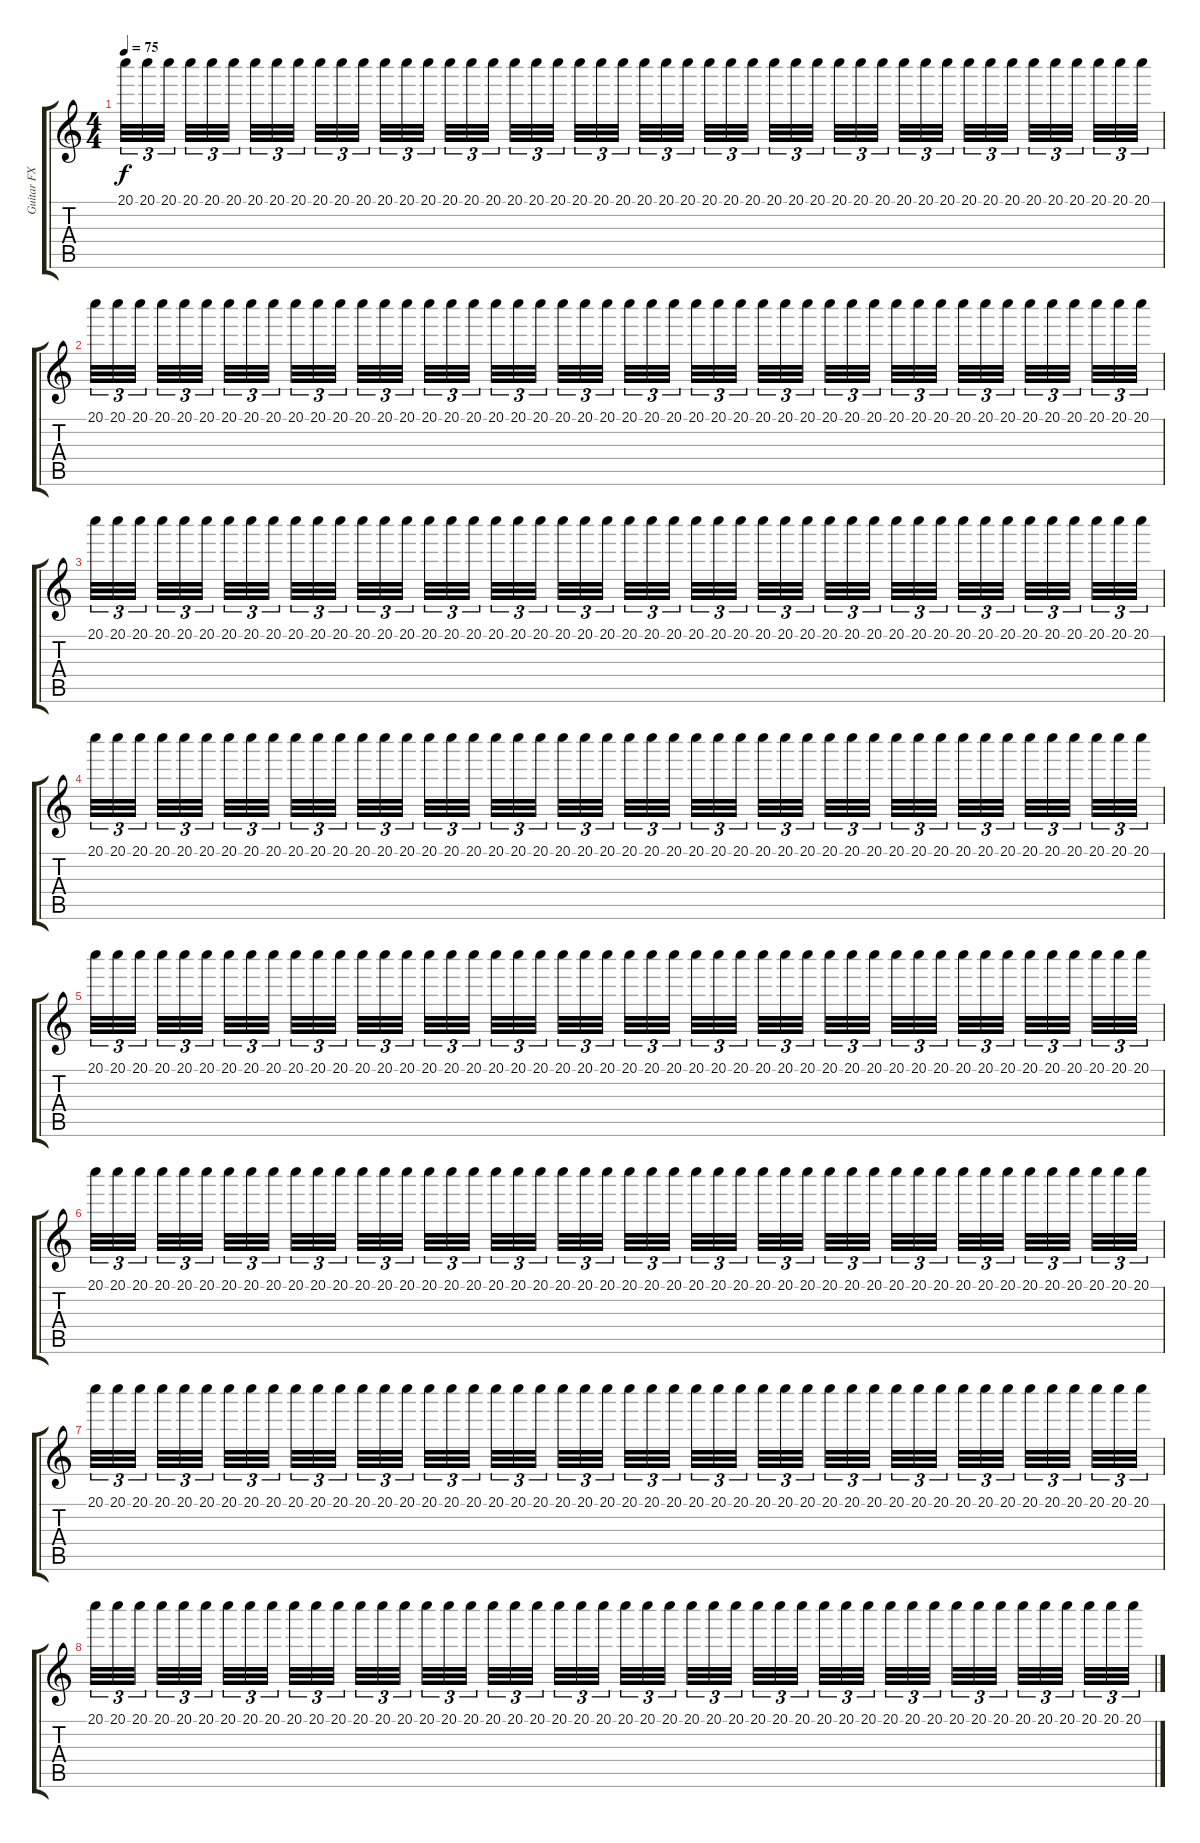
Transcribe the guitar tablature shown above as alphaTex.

\track ("Guitar FX 1" "Guitar FX ") {instrument overdrivenguitar}
\staff {score tabs}
\tuning (E4 B3 G3 D3 A2 E2) {hide}
\ts (4 4)
\tempo 75
\clef g2
\ks c
20.1.32{tu (3 2) dy f} 20.1.32{tu (3 2)} 20.1.32{tu (3 2)} 20.1.32{tu (3 2)} 20.1.32{tu (3 2)} 20.1.32{tu (3 2)} 20.1.32{tu (3 2)} 20.1.32{tu (3 2)} 20.1.32{tu (3 2)} 20.1.32{tu (3 2)} 20.1.32{tu (3 2)} 20.1.32{tu (3 2)} 20.1.32{tu (3 2)} 20.1.32{tu (3 2)} 20.1.32{tu (3 2)} 20.1.32{tu (3 2)} 20.1.32{tu (3 2)} 20.1.32{tu (3 2)} 20.1.32{tu (3 2)} 20.1.32{tu (3 2)} 20.1.32{tu (3 2)} 20.1.32{tu (3 2)} 20.1.32{tu (3 2)} 20.1.32{tu (3 2)} 20.1.32{tu (3 2)} 20.1.32{tu (3 2)} 20.1.32{tu (3 2)} 20.1.32{tu (3 2)} 20.1.32{tu (3 2)} 20.1.32{tu (3 2)} 20.1.32{tu (3 2)} 20.1.32{tu (3 2)} 20.1.32{tu (3 2)} 20.1.32{tu (3 2)} 20.1.32{tu (3 2)} 20.1.32{tu (3 2)} 20.1.32{tu (3 2)} 20.1.32{tu (3 2)} 20.1.32{tu (3 2)} 20.1.32{tu (3 2)} 20.1.32{tu (3 2)} 20.1.32{tu (3 2)} 20.1.32{tu (3 2)} 20.1.32{tu (3 2)} 20.1.32{tu (3 2)} 20.1.32{tu (3 2)} 20.1.32{tu (3 2)} 20.1.32{tu (3 2)} |
20.1.32{tu (3 2)} 20.1.32{tu (3 2)} 20.1.32{tu (3 2)} 20.1.32{tu (3 2)} 20.1.32{tu (3 2)} 20.1.32{tu (3 2)} 20.1.32{tu (3 2)} 20.1.32{tu (3 2)} 20.1.32{tu (3 2)} 20.1.32{tu (3 2)} 20.1.32{tu (3 2)} 20.1.32{tu (3 2)} 20.1.32{tu (3 2)} 20.1.32{tu (3 2)} 20.1.32{tu (3 2)} 20.1.32{tu (3 2)} 20.1.32{tu (3 2)} 20.1.32{tu (3 2)} 20.1.32{tu (3 2)} 20.1.32{tu (3 2)} 20.1.32{tu (3 2)} 20.1.32{tu (3 2)} 20.1.32{tu (3 2)} 20.1.32{tu (3 2)} 20.1.32{tu (3 2)} 20.1.32{tu (3 2)} 20.1.32{tu (3 2)} 20.1.32{tu (3 2)} 20.1.32{tu (3 2)} 20.1.32{tu (3 2)} 20.1.32{tu (3 2)} 20.1.32{tu (3 2)} 20.1.32{tu (3 2)} 20.1.32{tu (3 2)} 20.1.32{tu (3 2)} 20.1.32{tu (3 2)} 20.1.32{tu (3 2)} 20.1.32{tu (3 2)} 20.1.32{tu (3 2)} 20.1.32{tu (3 2)} 20.1.32{tu (3 2)} 20.1.32{tu (3 2)} 20.1.32{tu (3 2)} 20.1.32{tu (3 2)} 20.1.32{tu (3 2)} 20.1.32{tu (3 2)} 20.1.32{tu (3 2)} 20.1.32{tu (3 2)} |
20.1.32{tu (3 2)} 20.1.32{tu (3 2)} 20.1.32{tu (3 2)} 20.1.32{tu (3 2)} 20.1.32{tu (3 2)} 20.1.32{tu (3 2)} 20.1.32{tu (3 2)} 20.1.32{tu (3 2)} 20.1.32{tu (3 2)} 20.1.32{tu (3 2)} 20.1.32{tu (3 2)} 20.1.32{tu (3 2)} 20.1.32{tu (3 2)} 20.1.32{tu (3 2)} 20.1.32{tu (3 2)} 20.1.32{tu (3 2)} 20.1.32{tu (3 2)} 20.1.32{tu (3 2)} 20.1.32{tu (3 2)} 20.1.32{tu (3 2)} 20.1.32{tu (3 2)} 20.1.32{tu (3 2)} 20.1.32{tu (3 2)} 20.1.32{tu (3 2)} 20.1.32{tu (3 2)} 20.1.32{tu (3 2)} 20.1.32{tu (3 2)} 20.1.32{tu (3 2)} 20.1.32{tu (3 2)} 20.1.32{tu (3 2)} 20.1.32{tu (3 2)} 20.1.32{tu (3 2)} 20.1.32{tu (3 2)} 20.1.32{tu (3 2)} 20.1.32{tu (3 2)} 20.1.32{tu (3 2)} 20.1.32{tu (3 2)} 20.1.32{tu (3 2)} 20.1.32{tu (3 2)} 20.1.32{tu (3 2)} 20.1.32{tu (3 2)} 20.1.32{tu (3 2)} 20.1.32{tu (3 2)} 20.1.32{tu (3 2)} 20.1.32{tu (3 2)} 20.1.32{tu (3 2)} 20.1.32{tu (3 2)} 20.1.32{tu (3 2)} |
20.1.32{tu (3 2)} 20.1.32{tu (3 2)} 20.1.32{tu (3 2)} 20.1.32{tu (3 2)} 20.1.32{tu (3 2)} 20.1.32{tu (3 2)} 20.1.32{tu (3 2)} 20.1.32{tu (3 2)} 20.1.32{tu (3 2)} 20.1.32{tu (3 2)} 20.1.32{tu (3 2)} 20.1.32{tu (3 2)} 20.1.32{tu (3 2)} 20.1.32{tu (3 2)} 20.1.32{tu (3 2)} 20.1.32{tu (3 2)} 20.1.32{tu (3 2)} 20.1.32{tu (3 2)} 20.1.32{tu (3 2)} 20.1.32{tu (3 2)} 20.1.32{tu (3 2)} 20.1.32{tu (3 2)} 20.1.32{tu (3 2)} 20.1.32{tu (3 2)} 20.1.32{tu (3 2)} 20.1.32{tu (3 2)} 20.1.32{tu (3 2)} 20.1.32{tu (3 2)} 20.1.32{tu (3 2)} 20.1.32{tu (3 2)} 20.1.32{tu (3 2)} 20.1.32{tu (3 2)} 20.1.32{tu (3 2)} 20.1.32{tu (3 2)} 20.1.32{tu (3 2)} 20.1.32{tu (3 2)} 20.1.32{tu (3 2)} 20.1.32{tu (3 2)} 20.1.32{tu (3 2)} 20.1.32{tu (3 2)} 20.1.32{tu (3 2)} 20.1.32{tu (3 2)} 20.1.32{tu (3 2)} 20.1.32{tu (3 2)} 20.1.32{tu (3 2)} 20.1.32{tu (3 2)} 20.1.32{tu (3 2)} 20.1.32{tu (3 2)} |
20.1.32{tu (3 2)} 20.1.32{tu (3 2)} 20.1.32{tu (3 2)} 20.1.32{tu (3 2)} 20.1.32{tu (3 2)} 20.1.32{tu (3 2)} 20.1.32{tu (3 2)} 20.1.32{tu (3 2)} 20.1.32{tu (3 2)} 20.1.32{tu (3 2)} 20.1.32{tu (3 2)} 20.1.32{tu (3 2)} 20.1.32{tu (3 2)} 20.1.32{tu (3 2)} 20.1.32{tu (3 2)} 20.1.32{tu (3 2)} 20.1.32{tu (3 2)} 20.1.32{tu (3 2)} 20.1.32{tu (3 2)} 20.1.32{tu (3 2)} 20.1.32{tu (3 2)} 20.1.32{tu (3 2)} 20.1.32{tu (3 2)} 20.1.32{tu (3 2)} 20.1.32{tu (3 2)} 20.1.32{tu (3 2)} 20.1.32{tu (3 2)} 20.1.32{tu (3 2)} 20.1.32{tu (3 2)} 20.1.32{tu (3 2)} 20.1.32{tu (3 2)} 20.1.32{tu (3 2)} 20.1.32{tu (3 2)} 20.1.32{tu (3 2)} 20.1.32{tu (3 2)} 20.1.32{tu (3 2)} 20.1.32{tu (3 2)} 20.1.32{tu (3 2)} 20.1.32{tu (3 2)} 20.1.32{tu (3 2)} 20.1.32{tu (3 2)} 20.1.32{tu (3 2)} 20.1.32{tu (3 2)} 20.1.32{tu (3 2)} 20.1.32{tu (3 2)} 20.1.32{tu (3 2)} 20.1.32{tu (3 2)} 20.1.32{tu (3 2)} |
20.1.32{tu (3 2)} 20.1.32{tu (3 2)} 20.1.32{tu (3 2)} 20.1.32{tu (3 2)} 20.1.32{tu (3 2)} 20.1.32{tu (3 2)} 20.1.32{tu (3 2)} 20.1.32{tu (3 2)} 20.1.32{tu (3 2)} 20.1.32{tu (3 2)} 20.1.32{tu (3 2)} 20.1.32{tu (3 2)} 20.1.32{tu (3 2)} 20.1.32{tu (3 2)} 20.1.32{tu (3 2)} 20.1.32{tu (3 2)} 20.1.32{tu (3 2)} 20.1.32{tu (3 2)} 20.1.32{tu (3 2)} 20.1.32{tu (3 2)} 20.1.32{tu (3 2)} 20.1.32{tu (3 2)} 20.1.32{tu (3 2)} 20.1.32{tu (3 2)} 20.1.32{tu (3 2)} 20.1.32{tu (3 2)} 20.1.32{tu (3 2)} 20.1.32{tu (3 2)} 20.1.32{tu (3 2)} 20.1.32{tu (3 2)} 20.1.32{tu (3 2)} 20.1.32{tu (3 2)} 20.1.32{tu (3 2)} 20.1.32{tu (3 2)} 20.1.32{tu (3 2)} 20.1.32{tu (3 2)} 20.1.32{tu (3 2)} 20.1.32{tu (3 2)} 20.1.32{tu (3 2)} 20.1.32{tu (3 2)} 20.1.32{tu (3 2)} 20.1.32{tu (3 2)} 20.1.32{tu (3 2)} 20.1.32{tu (3 2)} 20.1.32{tu (3 2)} 20.1.32{tu (3 2)} 20.1.32{tu (3 2)} 20.1.32{tu (3 2)} |
20.1.32{tu (3 2)} 20.1.32{tu (3 2)} 20.1.32{tu (3 2)} 20.1.32{tu (3 2)} 20.1.32{tu (3 2)} 20.1.32{tu (3 2)} 20.1.32{tu (3 2)} 20.1.32{tu (3 2)} 20.1.32{tu (3 2)} 20.1.32{tu (3 2)} 20.1.32{tu (3 2)} 20.1.32{tu (3 2)} 20.1.32{tu (3 2)} 20.1.32{tu (3 2)} 20.1.32{tu (3 2)} 20.1.32{tu (3 2)} 20.1.32{tu (3 2)} 20.1.32{tu (3 2)} 20.1.32{tu (3 2)} 20.1.32{tu (3 2)} 20.1.32{tu (3 2)} 20.1.32{tu (3 2)} 20.1.32{tu (3 2)} 20.1.32{tu (3 2)} 20.1.32{tu (3 2)} 20.1.32{tu (3 2)} 20.1.32{tu (3 2)} 20.1.32{tu (3 2)} 20.1.32{tu (3 2)} 20.1.32{tu (3 2)} 20.1.32{tu (3 2)} 20.1.32{tu (3 2)} 20.1.32{tu (3 2)} 20.1.32{tu (3 2)} 20.1.32{tu (3 2)} 20.1.32{tu (3 2)} 20.1.32{tu (3 2)} 20.1.32{tu (3 2)} 20.1.32{tu (3 2)} 20.1.32{tu (3 2)} 20.1.32{tu (3 2)} 20.1.32{tu (3 2)} 20.1.32{tu (3 2)} 20.1.32{tu (3 2)} 20.1.32{tu (3 2)} 20.1.32{tu (3 2)} 20.1.32{tu (3 2)} 20.1.32{tu (3 2)} |
20.1.32{tu (3 2)} 20.1.32{tu (3 2)} 20.1.32{tu (3 2)} 20.1.32{tu (3 2)} 20.1.32{tu (3 2)} 20.1.32{tu (3 2)} 20.1.32{tu (3 2)} 20.1.32{tu (3 2)} 20.1.32{tu (3 2)} 20.1.32{tu (3 2)} 20.1.32{tu (3 2)} 20.1.32{tu (3 2)} 20.1.32{tu (3 2)} 20.1.32{tu (3 2)} 20.1.32{tu (3 2)} 20.1.32{tu (3 2)} 20.1.32{tu (3 2)} 20.1.32{tu (3 2)} 20.1.32{tu (3 2)} 20.1.32{tu (3 2)} 20.1.32{tu (3 2)} 20.1.32{tu (3 2)} 20.1.32{tu (3 2)} 20.1.32{tu (3 2)} 20.1.32{tu (3 2)} 20.1.32{tu (3 2)} 20.1.32{tu (3 2)} 20.1.32{tu (3 2)} 20.1.32{tu (3 2)} 20.1.32{tu (3 2)} 20.1.32{tu (3 2)} 20.1.32{tu (3 2)} 20.1.32{tu (3 2)} 20.1.32{tu (3 2)} 20.1.32{tu (3 2)} 20.1.32{tu (3 2)} 20.1.32{tu (3 2)} 20.1.32{tu (3 2)} 20.1.32{tu (3 2)} 20.1.32{tu (3 2)} 20.1.32{tu (3 2)} 20.1.32{tu (3 2)} 20.1.32{tu (3 2)} 20.1.32{tu (3 2)} 20.1.32{tu (3 2)} 20.1.32{tu (3 2)} 20.1.32{tu (3 2)} 20.1.32{tu (3 2)}
